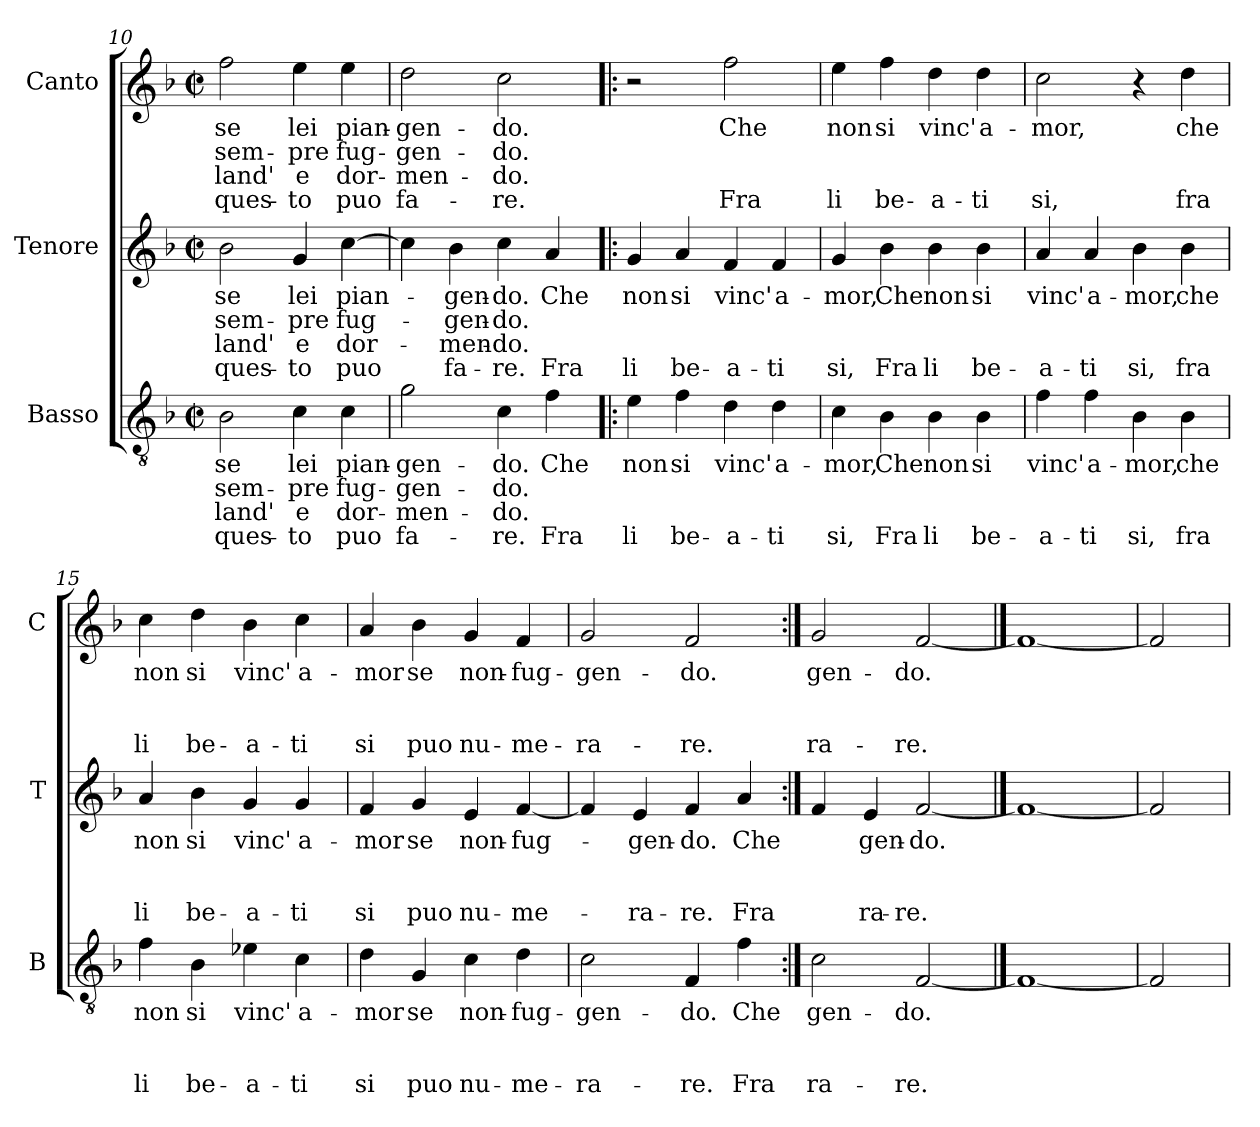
**kern	**text	**text	**text	**text	**kern	**text	**text	**text	**text	**kern	**text	**text	**text	**text
*part3	*part3	*part3	*part3	*part3	*part2	*part2	*part2	*part2	*part2	*part1	*part1	*part1	*part1	*part1
*staff3	*staff3	*staff3	*staff3	*staff3	*staff2	*staff2	*staff2	*staff2	*staff2	*staff1	*staff1	*staff1	*staff1	*staff1
*I"Basso	*	*	*	*	*I"Tenore	*	*	*	*	*I"Canto	*	*	*	*
*I'B	*	*	*	*	*I'T	*	*	*	*	*I'C	*	*	*	*
*clefGv2	*	*	*	*	*clefG2	*	*	*	*	*clefG2	*	*	*	*
*k[b-]	*	*	*	*	*k[b-]	*	*	*	*	*k[b-]	*	*	*	*
*F:	*	*	*	*	*F:	*	*	*	*	*F:	*	*	*	*
*M2/2	*	*	*	*	*M2/2	*	*	*	*	*M2/2	*	*	*	*
*met(c|)	*	*	*	*	*met(c|)	*	*	*	*	*met(c|)	*	*	*	*
=10	=10	=10	=10	=10	=10	=10	=10	=10	=10	=10	=10	=10	=10	=10
2B-\	-se	sem-	-land'	ques-	2b-\	-se	sem-	-land'	ques-	2ff\	-se	sem-	-land'	ques-
4c\	lei	-pre	e	-to	4g/	lei	-pre	e	-to	4ee\	lei	-pre	e	-to
4c\	pian-	fug-	dor-	puo	[4cc\	pian-	fug-	dor-	puo	4ee\	pian-	fug-	dor-	puo
=11	=11	=11	=11	=11	=11	=11	=11	=11	=11	=11	=11	=11	=11	=11
2g\	-gen-	-gen-	-men-	fa-	4cc\]	.	.	.	.	2dd\	-gen-	-gen-	-men-	fa-
.	.	.	.	.	4b-\	-gen-	-gen-	-men-	fa-	.	.	.	.	.
4c\	-do.	-do.	-do.	-re.	4cc\	-do.	-do.	-do.	-re.	2cc\	-do.	-do.	-do.	-re.
4f\	Che	.	.	Fra	4a/	Che	.	.	Fra	.	.	.	.	.
!!LO:LB:g=z
=12!|:	=12!|:	=12!|:	=12!|:	=12!|:	=12!|:	=12!|:	=12!|:	=12!|:	=12!|:	=12!|:	=12!|:	=12!|:	=12!|:	=12!|:
4e\	non	.	.	li	4g/	non	.	.	li	2r	.	.	.	.
4f\	si	.	.	be-	4a/	si	.	.	be-	.	.	.	.	.
4d\	vinc'	.	.	-a-	4f/	vinc'	.	.	-a-	2ff\	Che	.	.	Fra
4d\	a-	.	.	-ti	4f/	a-	.	.	-ti	.	.	.	.	.
=13	=13	=13	=13	=13	=13	=13	=13	=13	=13	=13	=13	=13	=13	=13
4c\	-mor,	.	.	si,	4g/	-mor,	.	.	si,	4ee\	non	.	.	li
4B-\	Che	.	.	Fra	4b-\	Che	.	.	Fra	4ff\	si	.	.	be-
4B-\	non	.	.	li	4b-\	non	.	.	li	4dd\	vinc'	.	.	-a-
4B-\	si	.	.	be-	4b-\	si	.	.	be-	4dd\	a-	.	.	-ti
=14	=14	=14	=14	=14	=14	=14	=14	=14	=14	=14	=14	=14	=14	=14
4f\	vinc'	.	.	-a-	4a/	vinc'	.	.	-a-	2cc\	-mor,	.	.	si,
4f\	a-	.	.	-ti	4a/	a-	.	.	-ti	.	.	.	.	.
4B-\	-mor,	.	.	si,	4b-\	-mor,	.	.	si,	4r	.	.	.	.
4B-\	che	.	.	fra	4b-\	che	.	.	fra	4dd\	che	.	.	fra
=15	=15	=15	=15	=15	=15	=15	=15	=15	=15	=15	=15	=15	=15	=15
4f\	non	.	.	li	4a/	non	.	.	li	4cc\	non	.	.	li
4B-\	si	.	.	be-	4b-\	si	.	.	be-	4dd\	si	.	.	be-
4e-X\	vinc'	.	.	-a-	4g/	vinc'	.	.	-a-	4b-\	vinc'	.	.	-a-
4c\	a-	.	.	-ti	4g/	a-	.	.	-ti	4cc\	a-	.	.	-ti
!!LO:LB:g=z
=16	=16	=16	=16	=16	=16	=16	=16	=16	=16	=16	=16	=16	=16	=16
4d\	-mor	.	.	si	4f/	-mor	.	.	si	4a/	-mor	.	.	si
4G/	se	.	.	puo	4g/	se	.	.	puo	4b-\	se	.	.	puo
4c\	non-	.	.	nu-	4e/	non-	.	.	nu-	4g/	non-	.	.	nu-
4d\	-fug-	.	.	-me-	[4f/	-fug-	.	.	-me-	4f/	-fug-	.	.	-me-
=17	=17	=17	=17	=17	=17	=17	=17	=17	=17	=17	=17	=17	=17	=17
2c\	-gen-	.	.	-ra-	4f/]	.	.	.	.	2g/	-gen-	.	.	-ra-
.	.	.	.	.	4e/	-gen-	.	.	-ra-	.	.	.	.	.
4F/	-do.	.	.	-re.	4f/	-do.	.	.	-re.	2f/	-do.	.	.	-re.
4f\	Che	.	.	Fra	4a/	Che	.	.	Fra	.	.	.	.	.
=18:|!	=18:|!	=18:|!	=18:|!	=18:|!	=18:|!	=18:|!	=18:|!	=18:|!	=18:|!	=18:|!	=18:|!	=18:|!	=18:|!	=18:|!
2c\	gen-	.	.	ra-	4f/	.	.	.	.	2g/	gen-	.	.	ra-
.	.	.	.	.	4e/	gen-	.	.	ra-	.	.	.	.	.
[2F	-do.	.	.	-re.	[2f	-do.	.	.	-re.	[2f	-do.	.	.	-re.
==19	==19	==19	==19	==19	==19	==19	==19	==19	==19	==19	==19	==19	==19	==19
1F_	.	.	.	.	1f_	.	.	.	.	1f_	.	.	.	.
=20	=20	=20	=20	=20	=20	=20	=20	=20	=20	=20	=20	=20	=20	=20
2F]	.	.	.	.	2f]	.	.	.	.	2f]	.	.	.	.
=	=	=	=	=	=	=	=	=	=	=	=	=	=	=
*-	*-	*-	*-	*-	*-	*-	*-	*-	*-	*-	*-	*-	*-	*-
